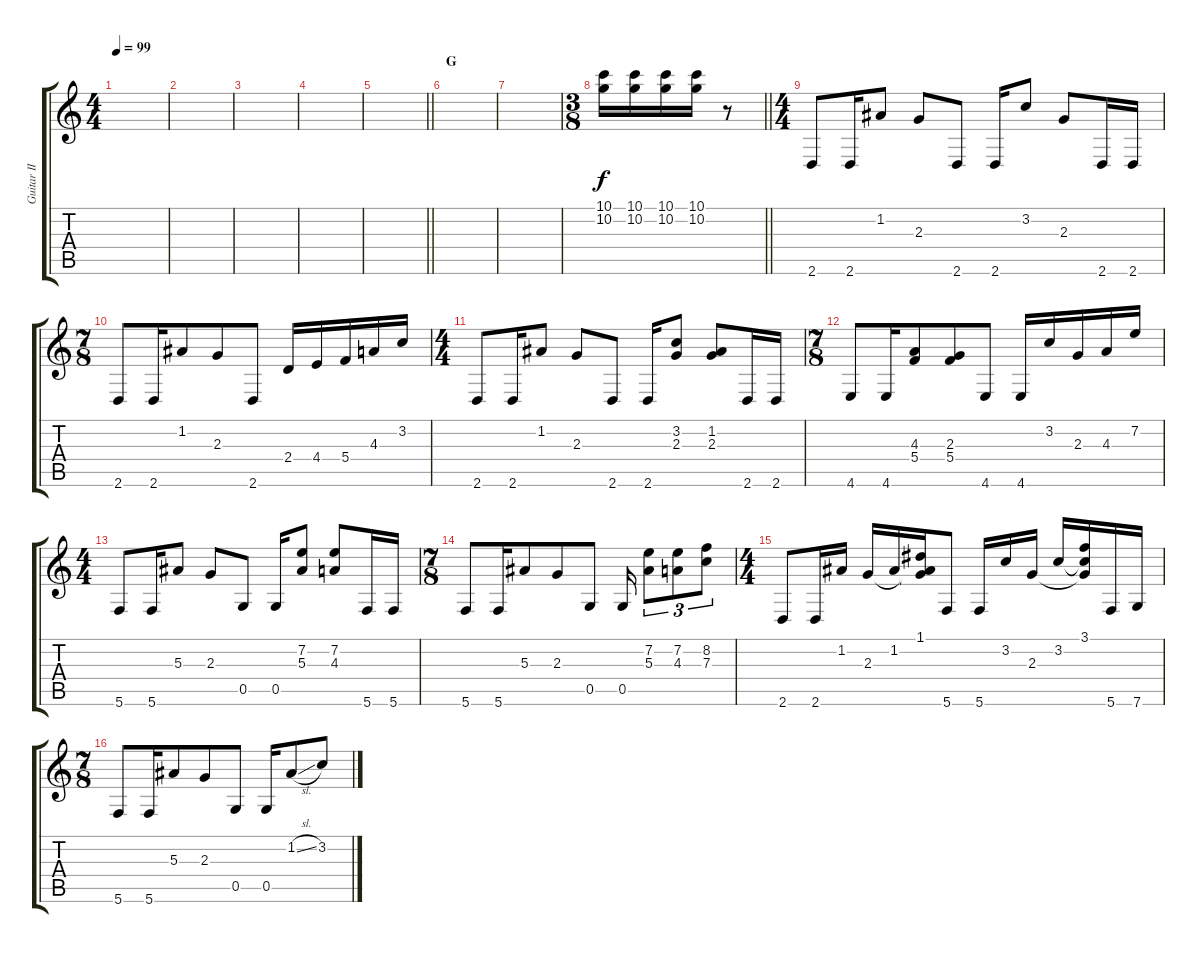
\track ("Guitar II" "Guitar II") {instrument overdrivenguitar}
\staff {score tabs}
\tuning (D4 A3 F3 C3 G2 C2) {hide}
\ts (4 4)
\tempo 99
\clef g2
\ks c
|
|
|
|
\barLineRight lightlight
|
\section ("" "G")
|
|
\ts (3 8)
\barLineRight lightlight
(10.1 10.2).16 (10.1 10.2).16 (10.1 10.2).16 (10.1 10.2).16 r.8 |
\ts (4 4)
2.6.8 2.6.16 1.2.8 2.3.8 2.6.8 2.6.16 3.2.8 2.3.8 2.6.16 2.6.16 |
\ts (7 8)
2.6.8 2.6.16 1.2.8 2.3.8 2.6.8 2.4.16 4.4.16 5.4.16 4.3.16 3.2.16 |
\ts (4 4)
2.6.8 2.6.16 1.2.8 2.3.8 2.6.8 2.6.16 (3.2 2.3).8 (1.2 2.3).8 2.6.16 2.6.16 |
\ts (7 8)
4.6.8 4.6.16 (4.3 5.4).8 (2.3 5.4).8 4.6.8 4.6.16 3.2.16 2.3.16 4.3.16 7.2.16 |
\ts (4 4)
5.6.8 5.6.16 5.3.8 2.3.8 0.5.8 0.5.16 (7.2 5.3).8 (7.2 4.3).8 5.6.16 5.6.16 |
\ts (7 8)
5.6.8 5.6.16 5.3.8 2.3.8 0.5.8 0.5.16 (7.2 5.3).8{tu (3 2)} (7.2 4.3).8{tu (3 2)} (8.2 7.3).8{tu (3 2)} |
\ts (4 4)
2.6.8 2.6.16 1.2.16 2.3.16 1.2.16 (1.1 1.2{t} 2.3{t}).16 5.6.8 5.6.16 3.2.16 2.3.16 3.2.16 (3.1 3.2{t} 2.3{t}).16 5.6.16 7.6.16 |
\ts (7 8)
5.6.8 5.6.16 5.3.8 2.3.8 0.5.8 0.5.16 1.2{sl}.8 3.2.8
